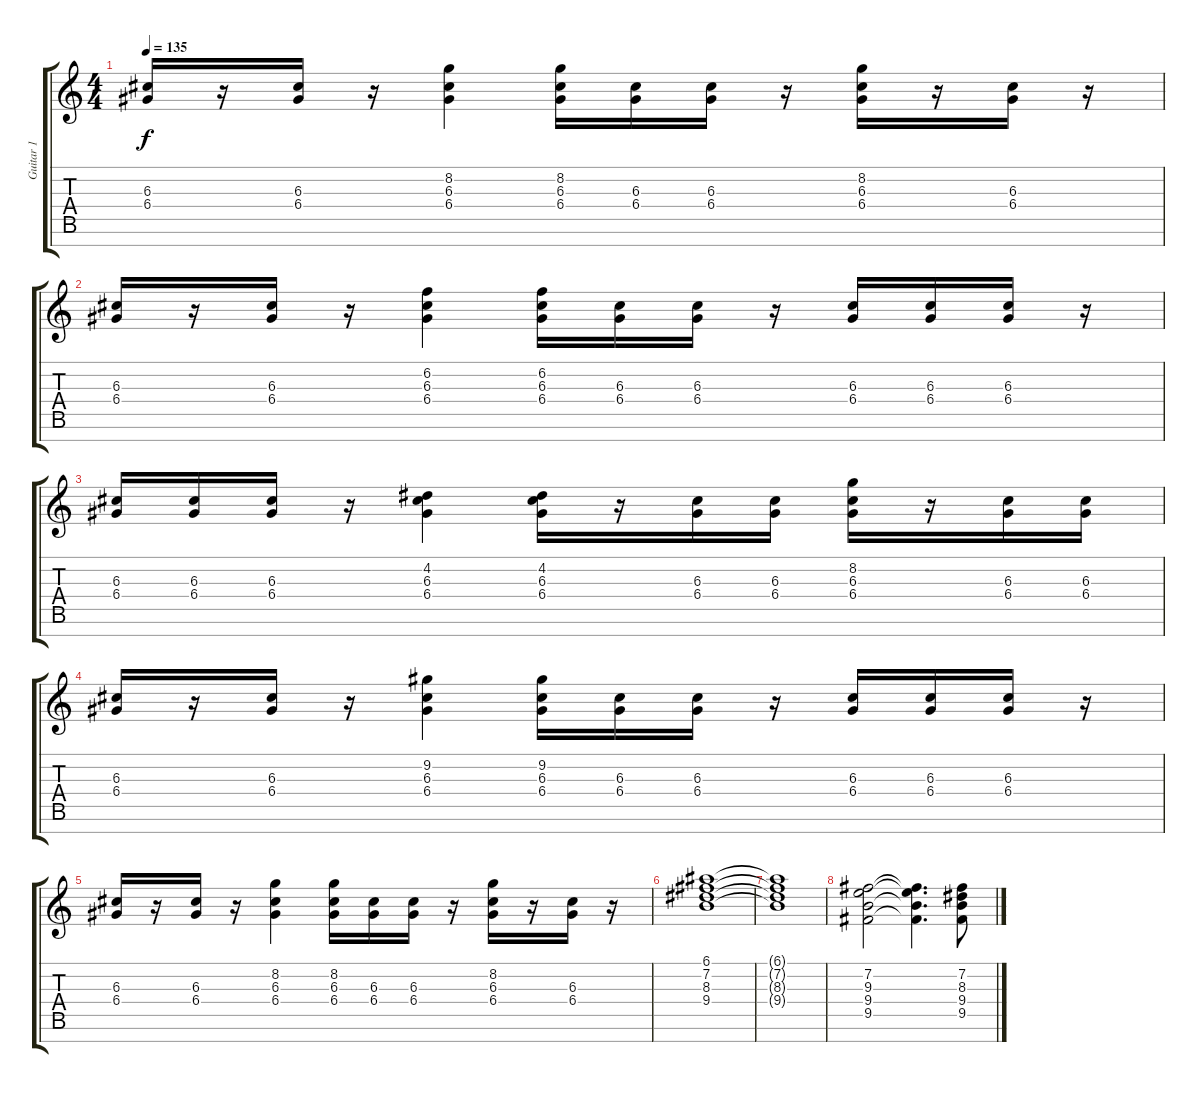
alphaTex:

\track ("Guitar 1" "Guitar 1") {instrument electricguitarmuted}
\staff {score tabs}
\tuning (E4 B3 G3 D3 A2 E2 B1) {hide}
\ts (4 4)
\tempo 135
\clef g2
\ks c
(6.3 6.4).16{dy f} r.16 (6.3 6.4).16 r.16 (8.2 6.3 6.4).4 (8.2 6.3 6.4).16 (6.3 6.4).16 (6.3 6.4).16 r.16 (8.2 6.3 6.4).16 r.16 (6.3 6.4).16 r.16 |
(6.3 6.4).16 r.16 (6.3 6.4).16 r.16 (6.2 6.3 6.4).4 (6.2 6.3 6.4).16 (6.3 6.4).16 (6.3 6.4).16 r.16 (6.3 6.4).16 (6.3 6.4).16 (6.3 6.4).16 r.16 |
(6.3 6.4).16 (6.3 6.4).16 (6.3 6.4).16 r.16 (4.2 6.3 6.4).4 (4.2 6.3 6.4).16 r.16 (6.3 6.4).16 (6.3 6.4).16 (8.2 6.3 6.4).16 r.16 (6.3 6.4).16 (6.3 6.4).16 |
(6.3 6.4).16 r.16 (6.3 6.4).16 r.16 (9.2 6.3 6.4).4 (9.2 6.3 6.4).16 (6.3 6.4).16 (6.3 6.4).16 r.16 (6.3 6.4).16 (6.3 6.4).16 (6.3 6.4).16 r.16 |
(6.3 6.4).16 r.16 (6.3 6.4).16 r.16 (8.2 6.3 6.4).4 (8.2 6.3 6.4).16 (6.3 6.4).16 (6.3 6.4).16 r.16 (8.2 6.3 6.4).16 r.16 (6.3 6.4).16 r.16 |
(6.1 7.2 8.3 9.4).1 |
(6.1{t} 7.2{t} 8.3{t} 9.4{t}).1 |
(7.2 9.3 9.4 9.5).2{balance 0} (7.2{t} 9.3{t} 9.4{t} 9.5{t}).4{d} (7.2 8.3 9.4 9.5).8
